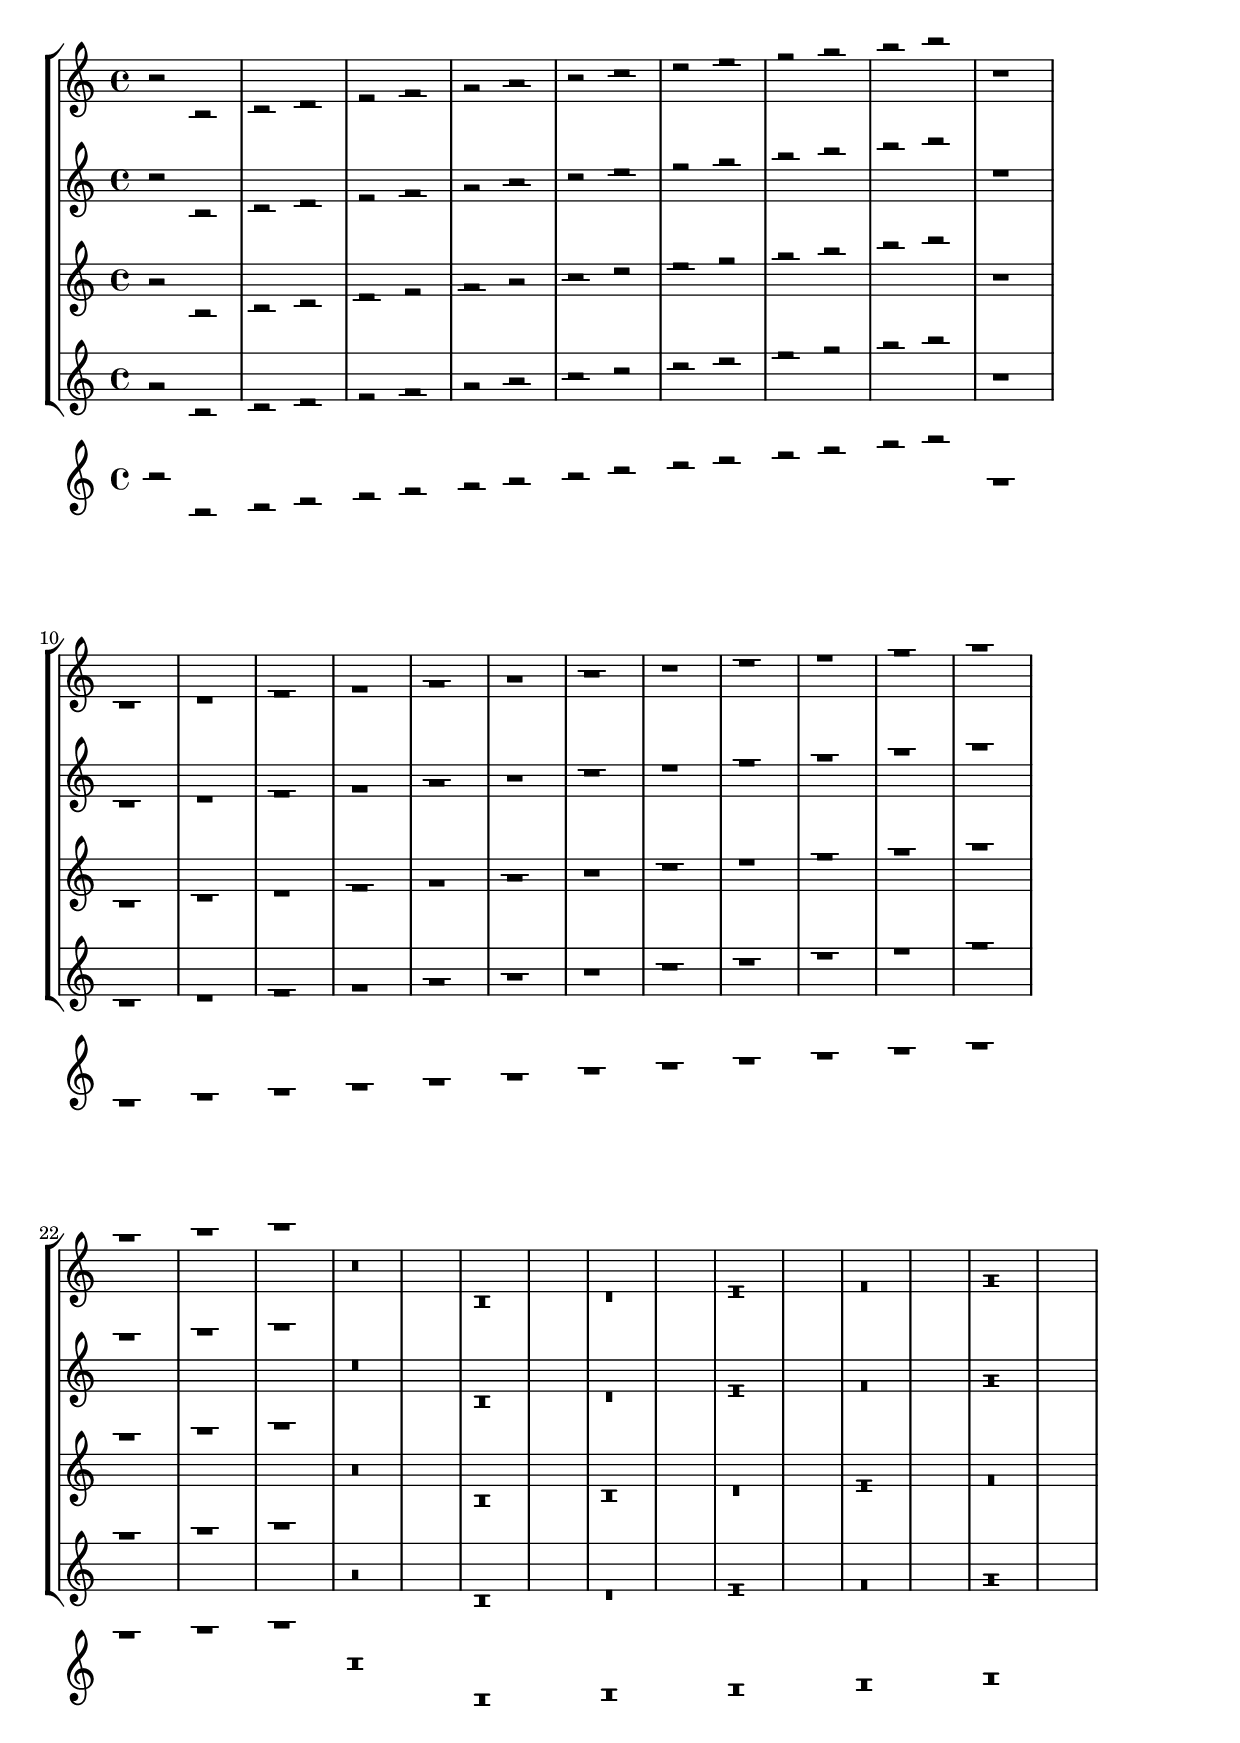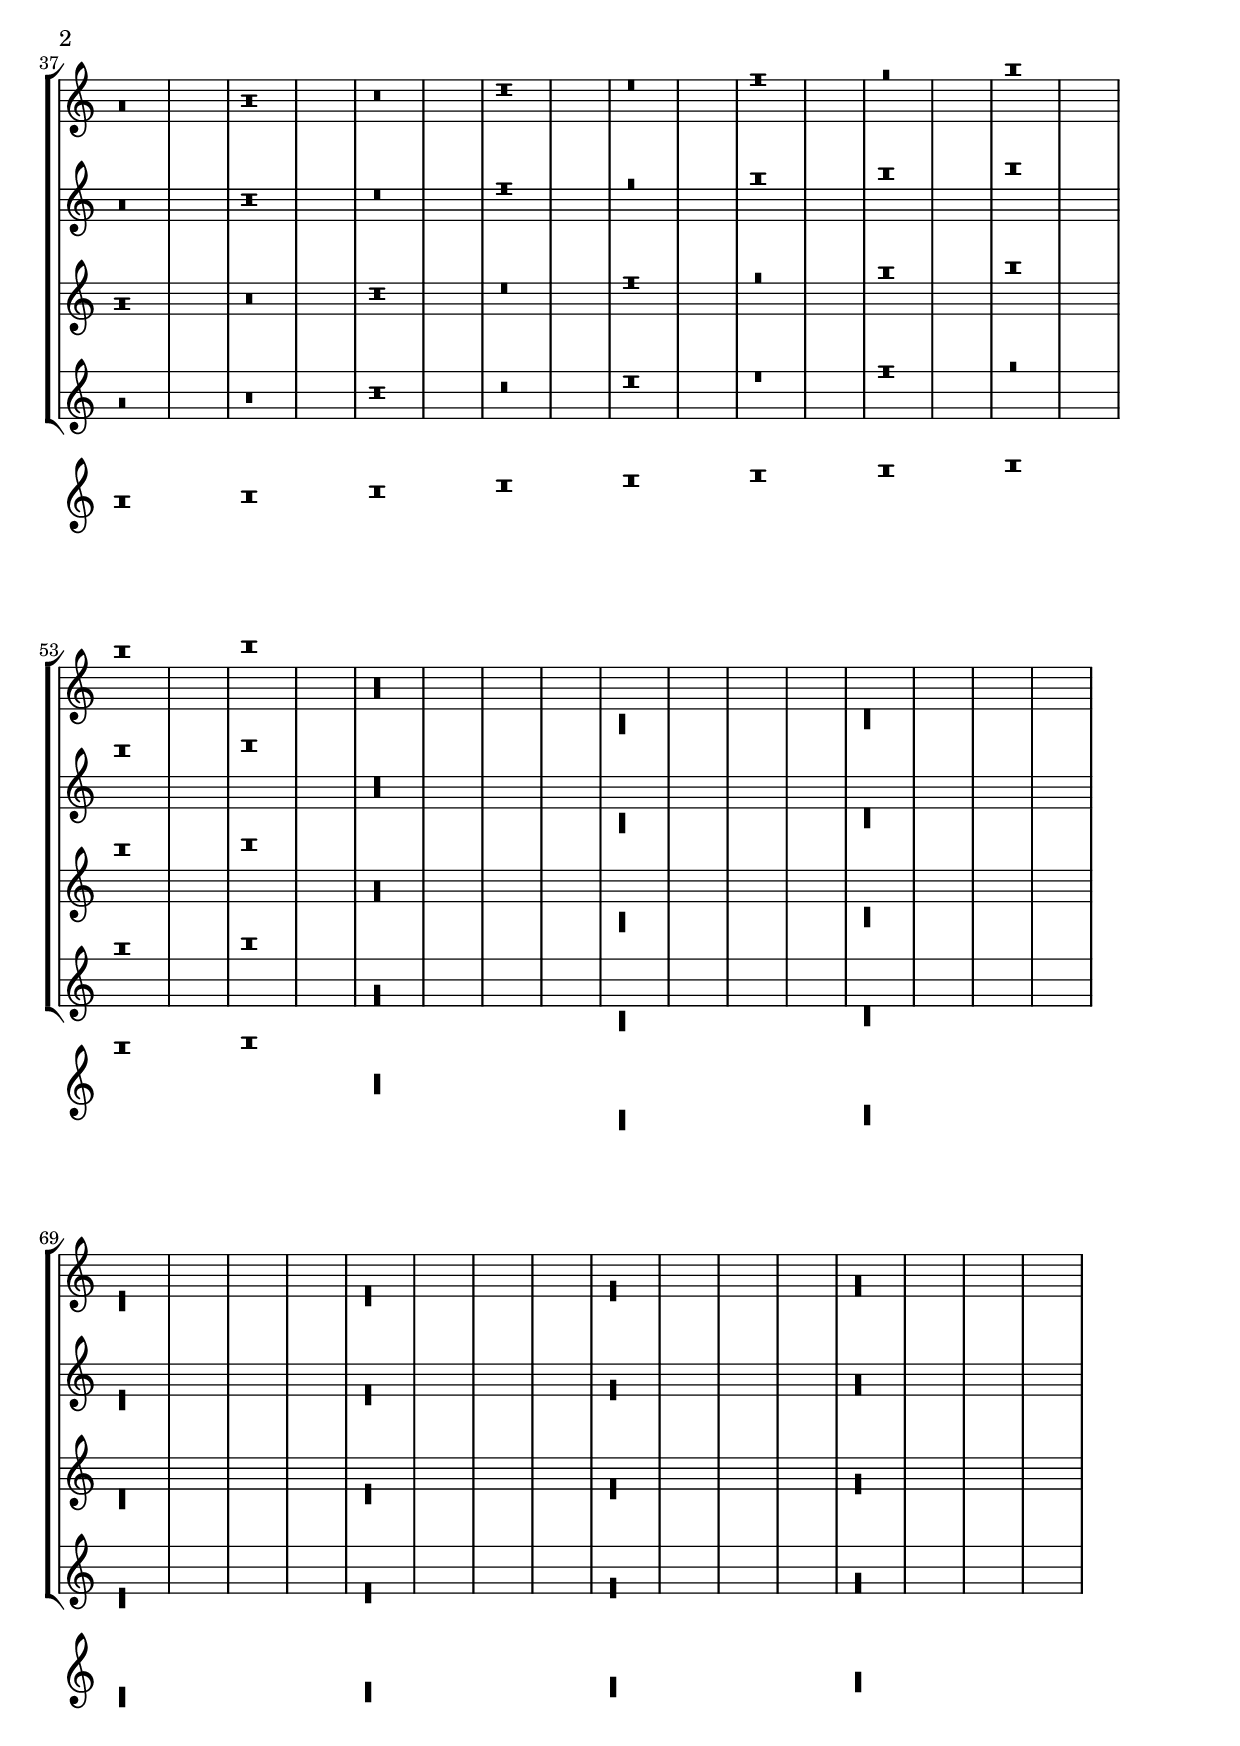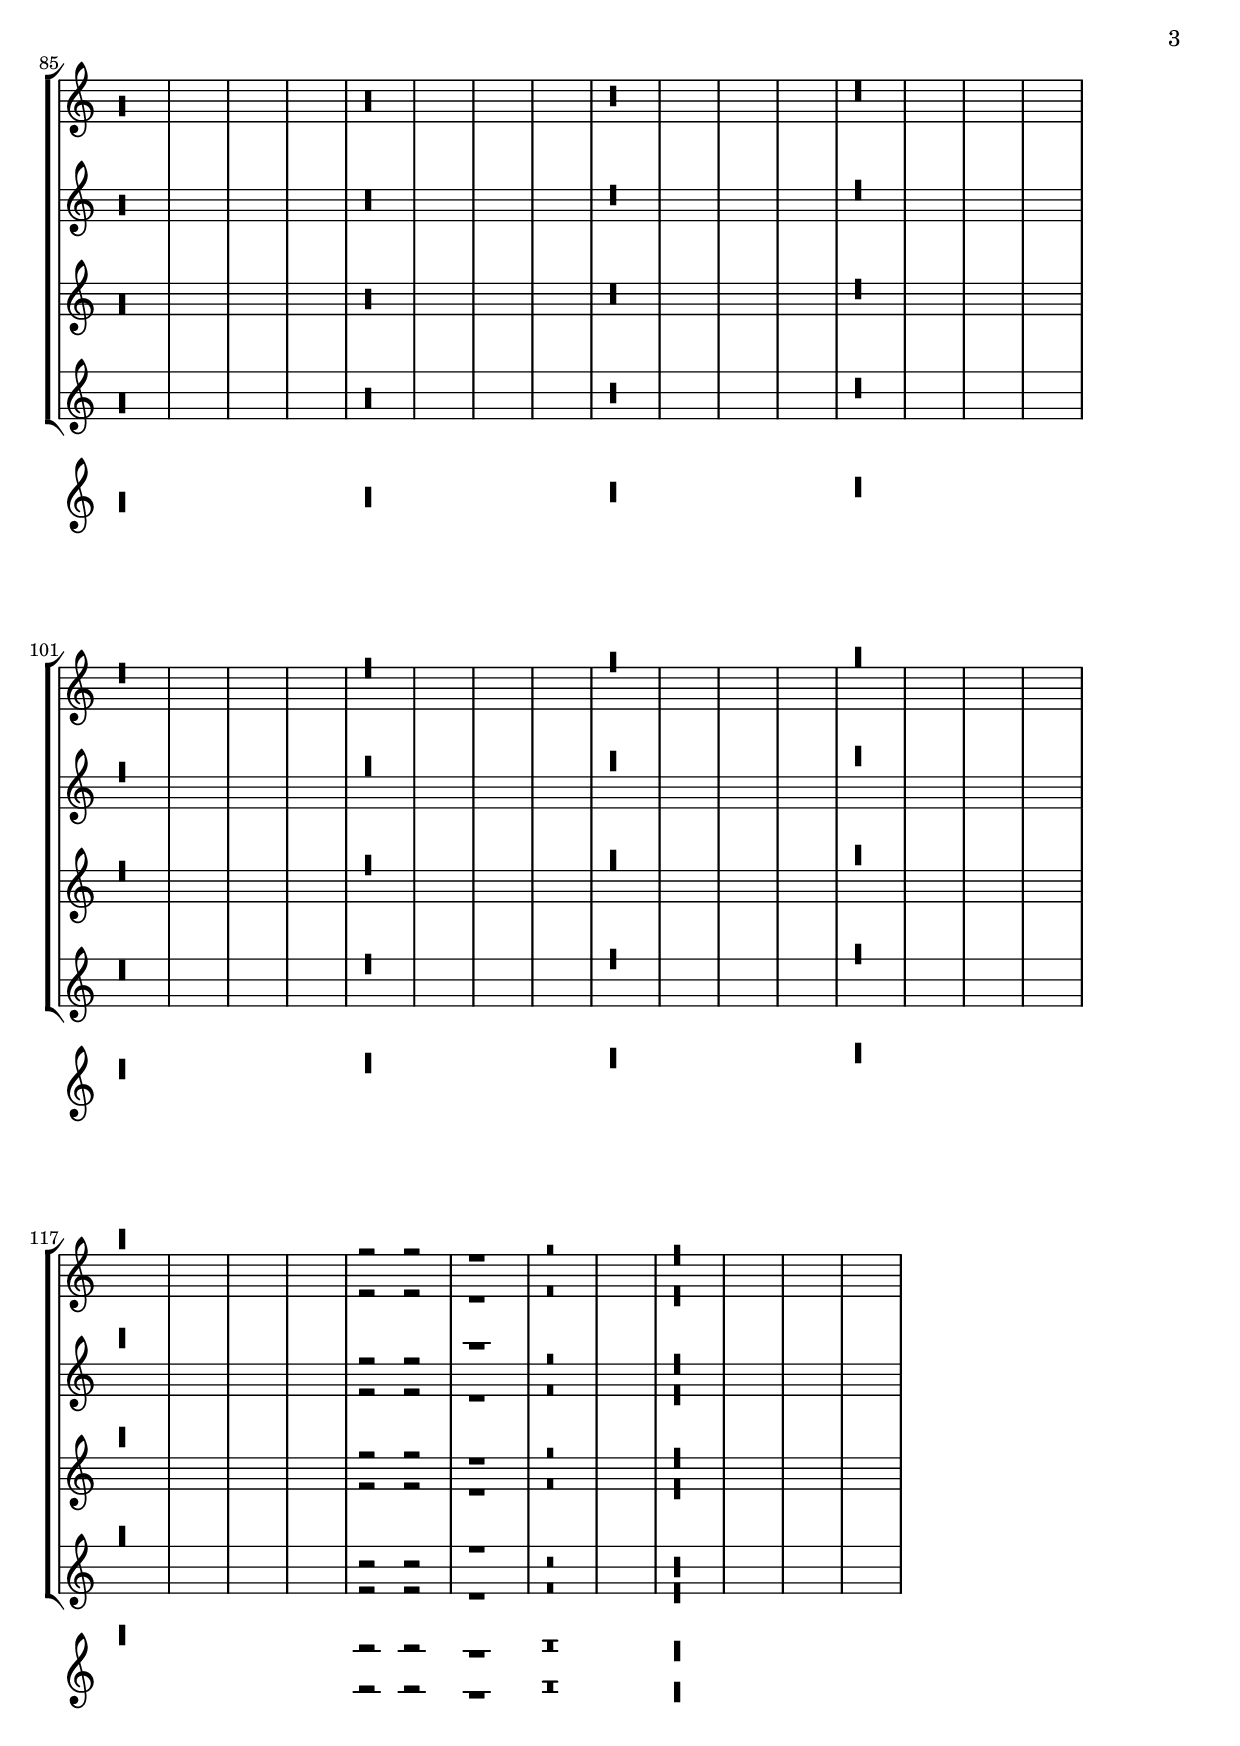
\version "2.16.0"

\header {
  texidoc = "half rests should lie on a staff line, whole rests should hang
  from a staff line by default even for non-standard staves, except when
  the position is set by pitch."
}


\layout {
  ragged-right = ##t
  indent = 0.0
}

mus = {
  r2
  b\rest
  c'\rest d'\rest e'\rest f'\rest g'\rest a'\rest b'\rest
  c''\rest d''\rest e''\rest f''\rest g''\rest a''\rest b''\rest
  r1
  b\rest
  c'\rest d'\rest e'\rest f'\rest g'\rest a'\rest b'\rest
  c''\rest d''\rest e''\rest f''\rest g''\rest a''\rest b''\rest
  r\breve
  b\rest
  c'\rest d'\rest e'\rest f'\rest g'\rest a'\rest b'\rest
  c''\rest d''\rest e''\rest f''\rest g''\rest a''\rest b''\rest
  r\longa
  b\rest
  c'\rest d'\rest e'\rest f'\rest g'\rest a'\rest b'\rest
  c''\rest d''\rest e''\rest f''\rest g''\rest a''\rest b''\rest
  <<
    { r2 r2 r1 r\breve r\longa }
    \\
    { r2 r2 r1 r\breve r\longa }
  >>
}

\new StaffGroup <<
  \new Staff {
    \mus
  }

  \new Staff {
    \override Staff.StaffSymbol #'line-positions = #'(-4 -2 0 2)
    \mus
  }

  \new Staff {
    \override Staff.StaffSymbol #'line-count = #4
    \mus
  }

  \new Staff {
    \override Staff.StaffSymbol #'line-positions = #'(-4 -2 1 5)
    \mus
  }

  \new Staff {
    \stopStaff
    \mus
  }
>>
